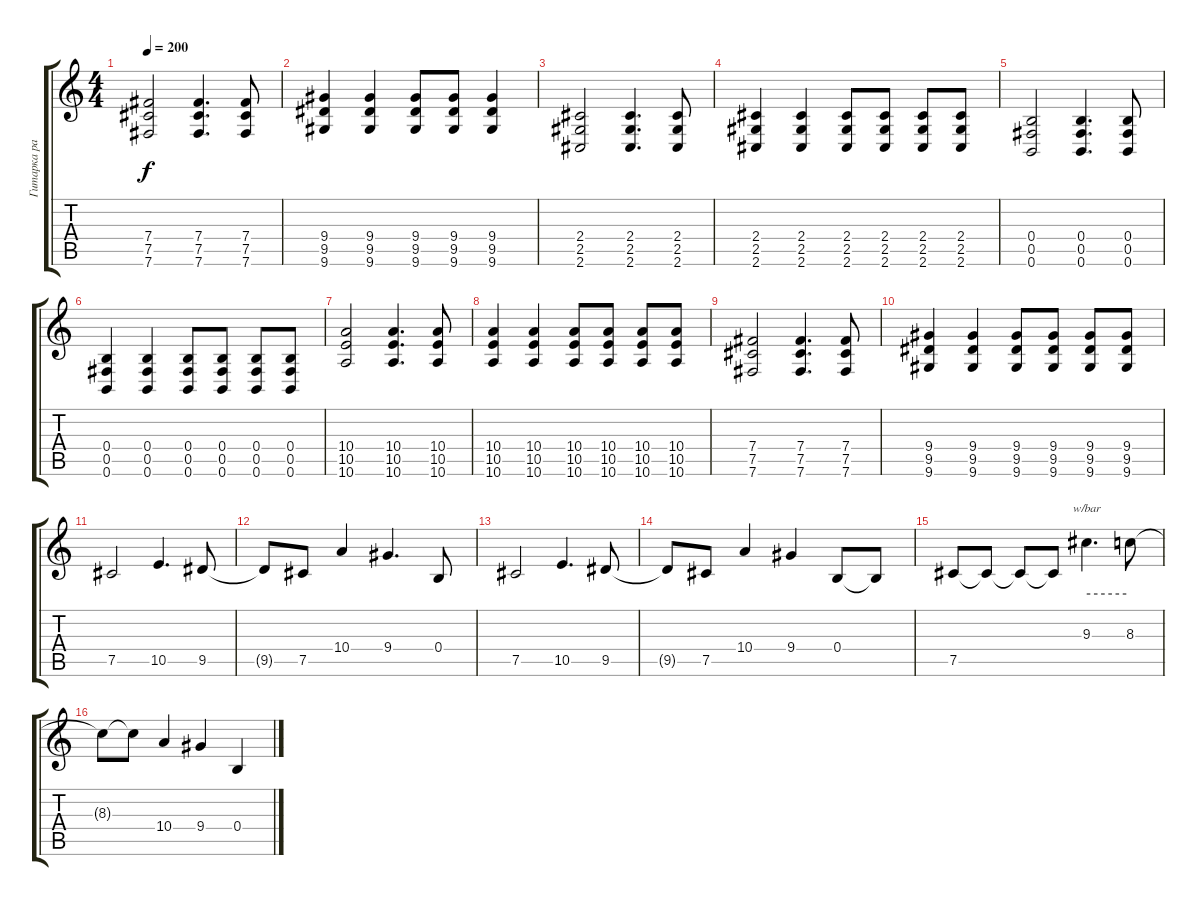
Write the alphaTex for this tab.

\track ("Гитарка раз" "Гитарка ра") {instrument distortionguitar}
\staff {score tabs}
\tuning (Db4 Ab3 E3 B2 Gb2 B1) {hide}
\ts (4 4)
\tempo 200
\clef g2
\ks c
(7.4 7.5 7.6).2{dy f} (7.4 7.5 7.6).4{d} (7.4 7.5 7.6).8 |
(9.4 9.5 9.6).4 (9.4 9.5 9.6).4 (9.4 9.5 9.6).8 (9.4 9.5 9.6).8 (9.4 9.5 9.6).4 |
(2.4 2.5 2.6).2 (2.4 2.5 2.6).4{d} (2.4 2.5 2.6).8 |
(2.4 2.5 2.6).4 (2.4 2.5 2.6).4 (2.4 2.5 2.6).8 (2.4 2.5 2.6).8 (2.4 2.5 2.6).8 (2.4 2.5 2.6).8 |
(0.4 0.5 0.6).2 (0.4 0.5 0.6).4{d} (0.4 0.5 0.6).8 |
(0.4 0.5 0.6).4 (0.4 0.5 0.6).4 (0.4 0.5 0.6).8 (0.4 0.5 0.6).8 (0.4 0.5 0.6).8 (0.4 0.5 0.6).8 |
(10.4 10.5 10.6).2 (10.4 10.5 10.6).4{d} (10.4 10.5 10.6).8 |
(10.4 10.5 10.6).4 (10.4 10.5 10.6).4 (10.4 10.5 10.6).8 (10.4 10.5 10.6).8 (10.4 10.5 10.6).8 (10.4 10.5 10.6).8 |
(7.4 7.5 7.6).2 (7.4 7.5 7.6).4{d} (7.4 7.5 7.6).8 |
(9.4 9.5 9.6).4 (9.4 9.5 9.6).4 (9.4 9.5 9.6).8 (9.4 9.5 9.6).8 (9.4 9.5 9.6).8 (9.4 9.5 9.6).8 |
7.5.2 10.5.4{d} 9.5.8 |
9.5{t}.8 7.5.8 10.4.4 9.4.4{d} 0.4.8 |
7.5.2 10.5.4{d} 9.5.8 |
9.5{t}.8 7.5.8 10.4.4 9.4.4 0.4.8 0.4{t}.8 |
7.5.8 7.5{t}.8 7.5{t}.8 7.5{t}.8 9.3.4{d tbe (hold default 0 0 60 0)} 8.3.8 |
8.3{t}.8 8.3{t}.8 10.4.4 9.4.4 0.4.4
